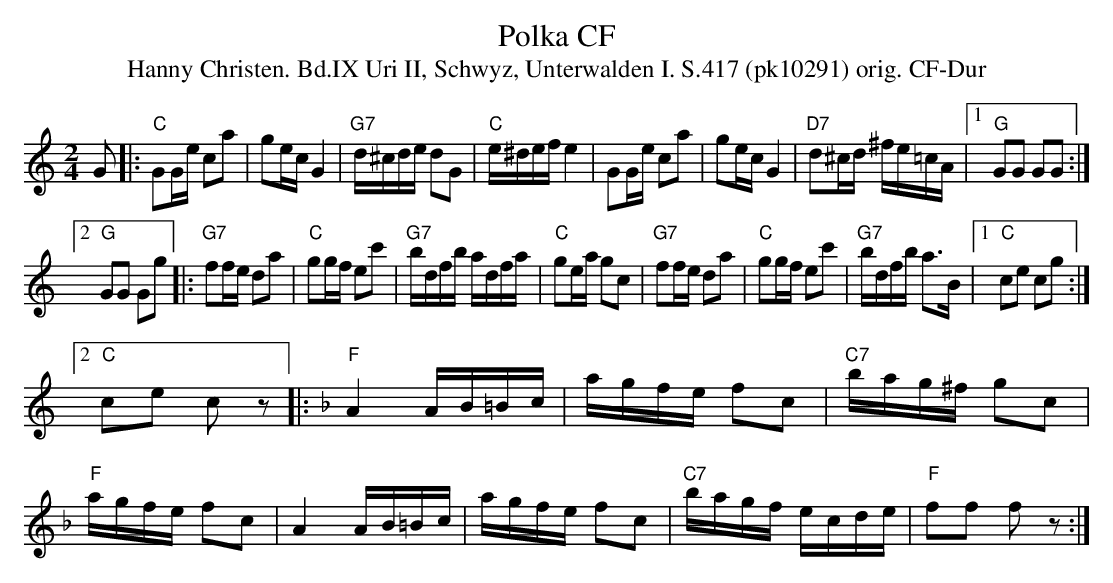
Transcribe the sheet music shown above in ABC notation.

X:1
T: Polka CF
T:Hanny Christen. Bd.IX Uri II, Schwyz, Unterwalden I. S.417 (pk10291) orig. CF-Dur
M:2/4
L:1/16
K:C
G2 |: "C"G2Ge c2a2 | g2ec G4 | "G7"d^cde d2G2 | "C"e^def e4 | G2Ge c2a2 | g2ec G4 | "D7"d2^cd ^fe=cA |1 "G"G2G2 G2G2 :|2
"G"G2G2 G2g2 |: "G7"f2fe d2a2 | "C"g2gf e2c'2 | "G7"bdfb adfa | "C"g2ea g2c2 | "G7"f2fe d2a2 | "C"g2gf e2c'2 | "G7"bdfb a3B |1 "C"c2e2 c2g2 :|2
"C"c2e2 c2 z2 [K:F] |: "F"A4 AB=Bc | agfe f2c2 | "C7"bag^f g2c2 | "F"agfe f2c2 | A4 AB=Bc | agfe f2c2 | "C7"bagf ecde | "F"f2f2 f2 z2 :|
